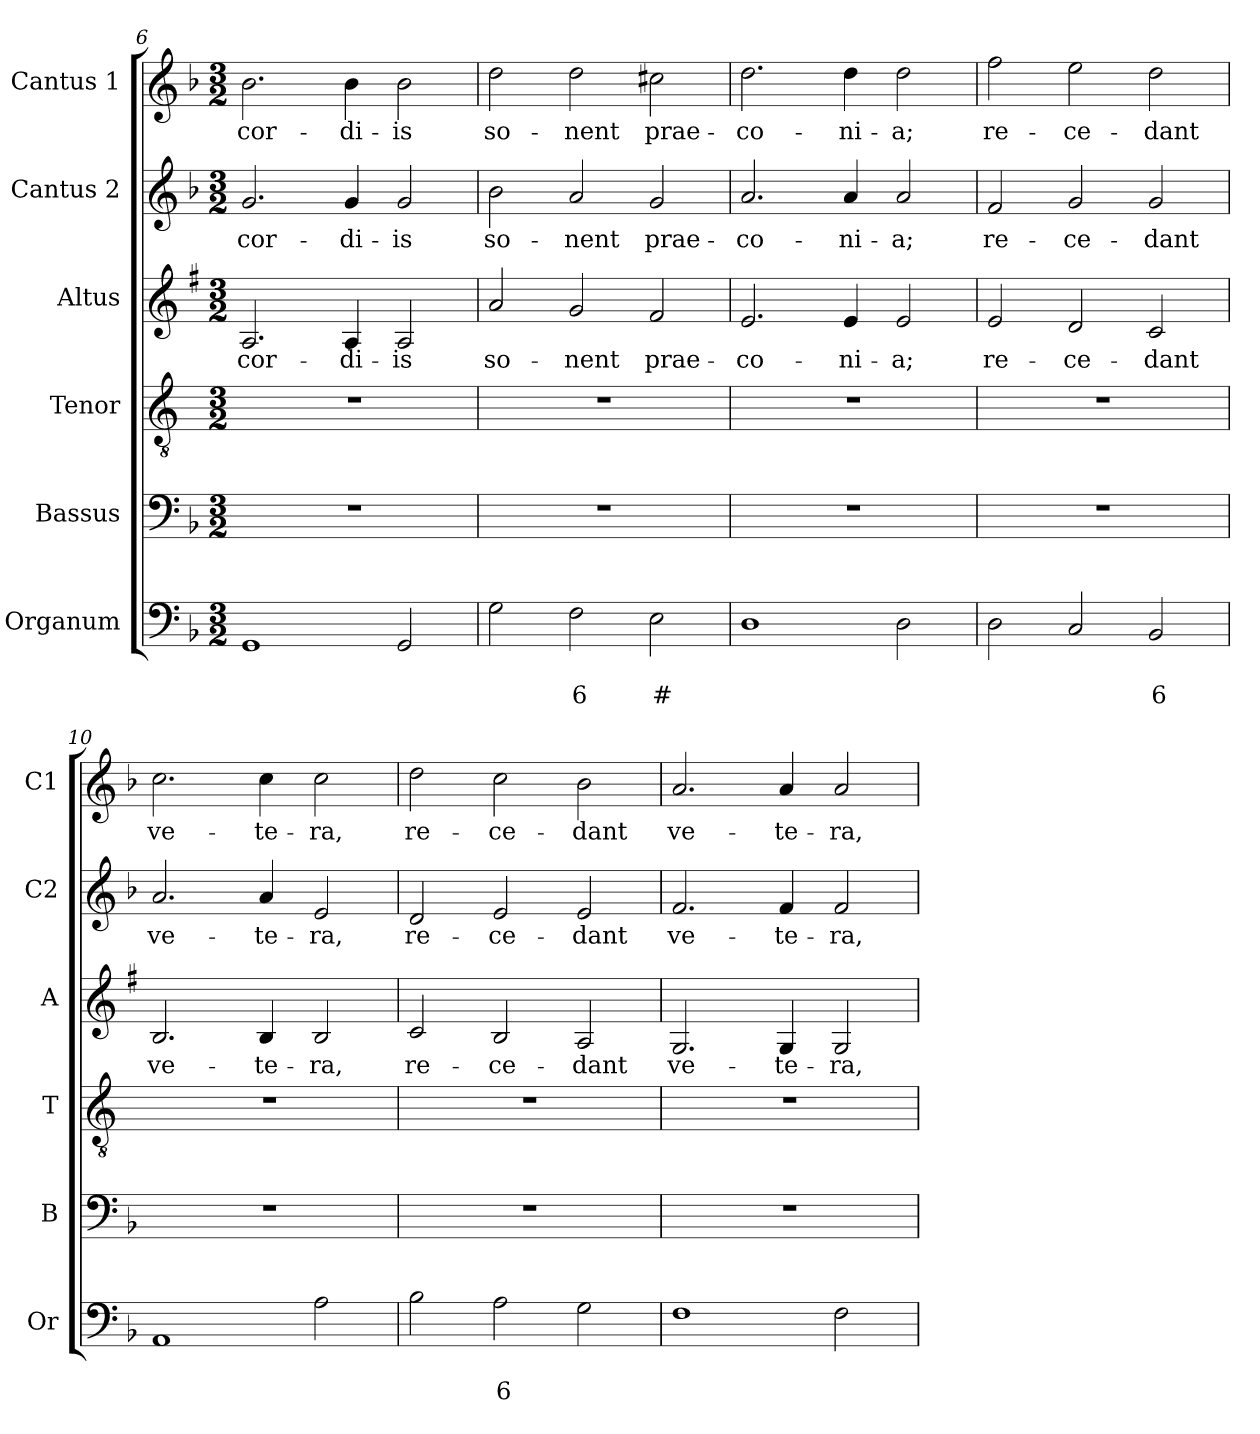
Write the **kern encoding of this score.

**kern	**text	**text	**kern	**kern	**kern	**text	**kern	**text	**kern	**text
*part6	*part6	*part6	*part5	*part4	*part3	*part3	*part2	*part2	*part1	*part1
*staff6	*staff6	*staff6	*staff5	*staff4	*staff3	*staff3	*staff2	*staff2	*staff1	*staff1
*I"Organum	*	*	*I"Bassus	*I"Tenor	*I"Altus	*	*I"Cantus 2	*	*I"Cantus 1	*
*I'Or	*	*	*I'B	*I'T	*I'A	*	*I'C2	*	*I'C1	*
!!LO:LB:g=z
*clefF4	*	*	*clefF4	*clefGv2	*clefG2	*	*clefG2	*	*clefG2	*
*	*	*	*	*ITrd4c7	*ITrd1c2	*	*	*	*	*
*k[b-]	*	*	*k[b-]	*k[b-]	*k[b-]	*	*k[b-]	*	*k[b-]	*
*F:	*	*	*F:	*F:	*F:	*	*F:	*	*F:	*
*M3/2	*	*	*M3/2	*M3/2	*M3/2	*	*M3/2	*	*M3/2	*
=6	=6	=6	=6	=6	=6	=6	=6	=6	=6	=6
!	!	!	!	!	!	!LO:LY:b	!	!LO:LY:b	!	!LO:LY:b
1GG	.	.	1.r	1.r	2.G/	-cor-	2.g/	-cor-	2.b-\	-cor-
!	!	!	!	!	!	!LO:LY:b	!	!LO:LY:b	!	!LO:LY:b
.	.	.	.	.	4G/	-di-	4g/	-di-	4b-\	-di-
!	!	!	!	!	!	!LO:LY:b	!	!LO:LY:b	!	!LO:LY:b
2GG/	.	.	.	.	2G/	-is	2g/	-is	2b-\	-is
=7	=7	=7	=7	=7	=7	=7	=7	=7	=7	=7
!	!	!	!	!	!	!LO:LY:b	!	!LO:LY:b	!	!LO:LY:b
2G\	.	.	1.r	1.r	2g/	so-	2b-\	so-	2dd\	so-
!	!	!LO:LY:b	!	!	!	!LO:LY:b	!	!LO:LY:b	!	!LO:LY:b
2F\	.	6	.	.	2f/	-nent	2a/	-nent	2dd\	-nent
!	!	!LO:LY:b	!	!	!	!LO:LY:b	!	!LO:LY:b	!	!LO:LY:b
2E\	.	#	.	.	2e/	prae-	2g/	prae-	2cc#X\	prae-
=8	=8	=8	=8	=8	=8	=8	=8	=8	=8	=8
!	!	!	!	!	!	!LO:LY:b	!	!LO:LY:b	!	!LO:LY:b
1D	.	.	1.r	1.r	2.d/	-co-	2.a/	-co-	2.dd\	-co-
!	!	!	!	!	!	!LO:LY:b	!	!LO:LY:b	!	!LO:LY:b
.	.	.	.	.	4d/	-ni-	4a/	-ni-	4dd\	-ni-
!	!	!	!	!	!	!LO:LY:b	!	!LO:LY:b	!	!LO:LY:b
2D\	.	.	.	.	2d/	-a;	2a/	-a;	2dd\	-a;
=9	=9	=9	=9	=9	=9	=9	=9	=9	=9	=9
!	!	!	!	!	!	!LO:LY:b	!	!LO:LY:b	!	!LO:LY:b
2D\	.	.	1.r	1.r	2d/	re-	2f/	re-	2ff\	re-
!	!	!	!	!	!	!LO:LY:b	!	!LO:LY:b	!	!LO:LY:b
2C/	.	.	.	.	2c/	-ce-	2g/	-ce-	2ee\	-ce-
!	!	!LO:LY:b	!	!	!	!LO:LY:b	!	!LO:LY:b	!	!LO:LY:b
2BB-/	.	6	.	.	2B-/	-dant	2g/	-dant	2dd\	-dant
=10	=10	=10	=10	=10	=10	=10	=10	=10	=10	=10
!	!	!	!	!	!	!LO:LY:b	!	!LO:LY:b	!	!LO:LY:b
1AA	.	.	1.r	1.r	2.A/	ve-	2.a/	ve-	2.cc\	ve-
!	!	!	!	!	!	!LO:LY:b	!	!LO:LY:b	!	!LO:LY:b
.	.	.	.	.	4A/	-te-	4a/	-te-	4cc\	-te-
!	!	!	!	!	!	!LO:LY:b	!	!LO:LY:b	!	!LO:LY:b
2A\	.	.	.	.	2A/	-ra,	2e/	-ra,	2cc\	-ra,
=11	=11	=11	=11	=11	=11	=11	=11	=11	=11	=11
!	!	!	!	!	!	!LO:LY:b	!	!LO:LY:b	!	!LO:LY:b
2B-\	.	.	1.r	1.r	2B-/	re-	2d/	re-	2dd\	re-
!	!	!LO:LY:b	!	!	!	!LO:LY:b	!	!LO:LY:b	!	!LO:LY:b
2A\	.	6	.	.	2A/	-ce-	2e/	-ce-	2cc\	-ce-
!	!	!	!	!	!	!LO:LY:b	!	!LO:LY:b	!	!LO:LY:b
2G\	.	.	.	.	2G/	-dant	2e/	-dant	2b-\	-dant
=12	=12	=12	=12	=12	=12	=12	=12	=12	=12	=12
!	!	!	!	!	!	!LO:LY:b	!	!LO:LY:b	!	!LO:LY:b
1F	.	.	1.r	1.r	2.F/	ve-	2.f/	ve-	2.a/	ve-
!	!	!	!	!	!	!LO:LY:b	!	!LO:LY:b	!	!LO:LY:b
.	.	.	.	.	4F/	-te-	4f/	-te-	4a/	-te-
!	!	!	!	!	!	!LO:LY:b	!	!LO:LY:b	!	!LO:LY:b
2F\	.	.	.	.	2F/	-ra,	2f/	-ra,	2a/	-ra,
=	=	=	=	=	=	=	=	=	=	=
*-	*-	*-	*-	*-	*-	*-	*-	*-	*-	*-
